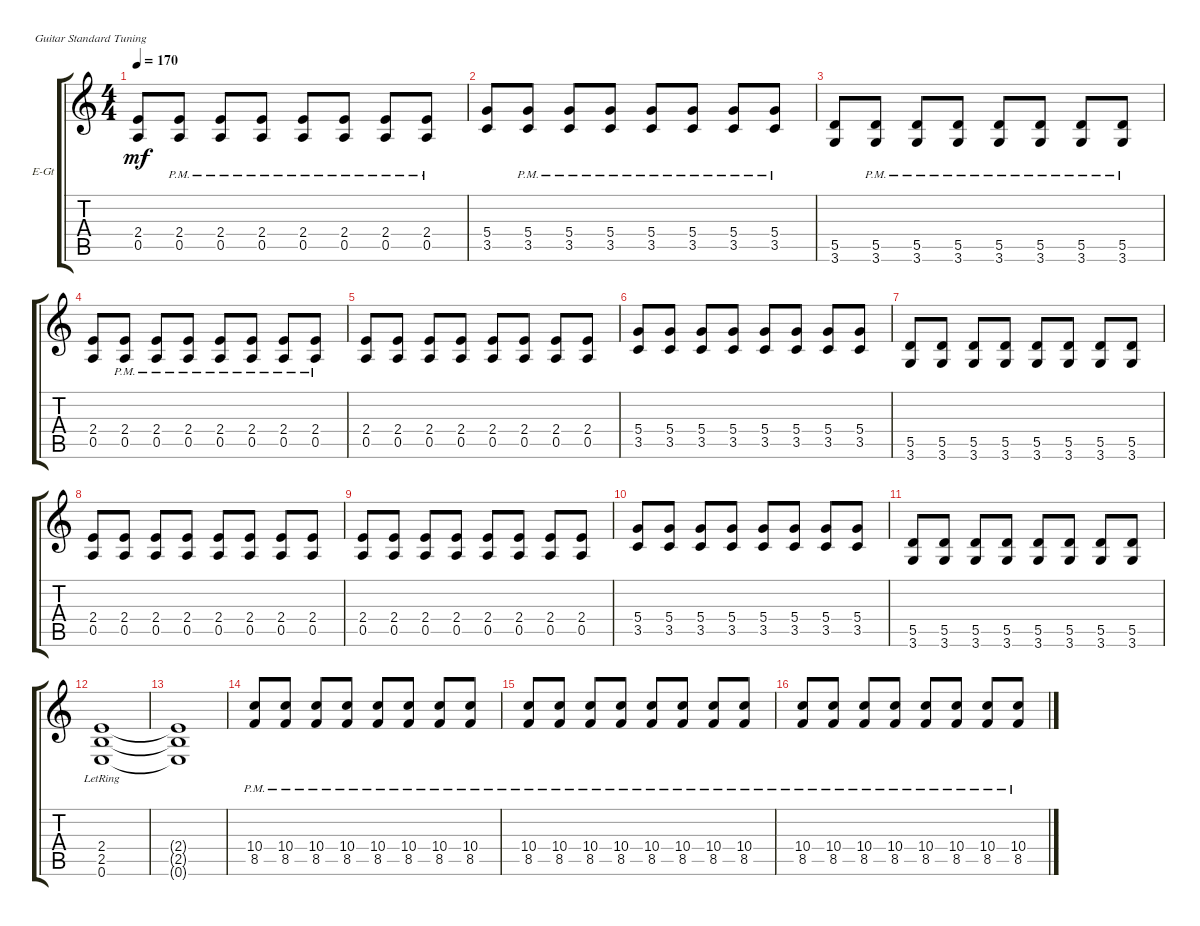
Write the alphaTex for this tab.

\defaultSystemsLayout 4
\bracketExtendMode groupsimilarinstruments
\firstSystemTrackNameOrientation horizontal
\otherSystemsTrackNameOrientation horizontal
\track ("Electric Guitar" "E-Gt") {instrument distortionguitar}
\staff {score tabs}
\tuning (E4 B3 G3 D3 A2 E2)
\ts (4 4)
\tempo 170
\clef g2
\ks c
(2.4 0.5).8{dy mf} (2.4{pm} 0.5{pm}).8 (2.4{pm} 0.5{pm}).8 (2.4{pm} 0.5{pm}).8 (2.4{pm} 0.5{pm}).8 (2.4{pm} 0.5{pm}).8 (2.4{pm} 0.5{pm}).8 (2.4{pm} 0.5{pm}).8 |
(3.5 5.4).8 (3.5{pm} 5.4{pm}).8 (3.5{pm} 5.4{pm}).8 (3.5{pm} 5.4{pm}).8 (3.5{pm} 5.4{pm}).8 (3.5{pm} 5.4{pm}).8 (3.5{pm} 5.4{pm}).8 (3.5{pm} 5.4{pm}).8 |
(3.6 5.5).8 (3.6{pm} 5.5{pm}).8 (3.6{pm} 5.5{pm}).8 (3.6{pm} 5.5{pm}).8 (3.6{pm} 5.5{pm}).8 (3.6{pm} 5.5{pm}).8 (3.6{pm} 5.5{pm}).8 (3.6{pm} 5.5{pm}).8 |
(2.4 0.5).8 (2.4{pm} 0.5{pm}).8 (2.4{pm} 0.5{pm}).8 (2.4{pm} 0.5{pm}).8 (2.4{pm} 0.5{pm}).8 (2.4{pm} 0.5{pm}).8 (2.4{pm} 0.5{pm}).8 (2.4{pm} 0.5{pm}).8 |
(2.4 0.5).8 (2.4 0.5).8 (2.4 0.5).8 (2.4 0.5).8 (2.4 0.5).8 (2.4 0.5).8 (2.4 0.5).8 (2.4 0.5).8 |
(3.5 5.4).8 (3.5 5.4).8 (3.5 5.4).8 (3.5 5.4).8 (3.5 5.4).8 (3.5 5.4).8 (3.5 5.4).8 (3.5 5.4).8 |
(3.6 5.5).8 (3.6 5.5).8 (3.6 5.5).8 (3.6 5.5).8 (3.6 5.5).8 (3.6 5.5).8 (3.6 5.5).8 (3.6 5.5).8 |
(2.4 0.5).8 (2.4 0.5).8 (2.4 0.5).8 (2.4 0.5).8 (2.4 0.5).8 (2.4 0.5).8 (2.4 0.5).8 (2.4 0.5).8 |
(2.4 0.5).8 (2.4 0.5).8 (2.4 0.5).8 (2.4 0.5).8 (2.4 0.5).8 (2.4 0.5).8 (2.4 0.5).8 (2.4 0.5).8 |
(3.5 5.4).8 (3.5 5.4).8 (3.5 5.4).8 (3.5 5.4).8 (3.5 5.4).8 (3.5 5.4).8 (3.5 5.4).8 (3.5 5.4).8 |
(3.6 5.5).8 (3.6 5.5).8 (3.6 5.5).8 (3.6 5.5).8 (3.6 5.5).8 (3.6 5.5).8 (3.6 5.5).8 (3.6 5.5).8 |
(2.4{lr} 2.5{lr} 0.6{lr}).1 |
(2.4{t} 2.5{t} 0.6{t}).1 |
(8.5{pm} 10.4{pm}).8 (8.5{pm} 10.4{pm}).8 (8.5{pm} 10.4{pm}).8 (8.5{pm} 10.4{pm}).8 (8.5{pm} 10.4{pm}).8 (8.5{pm} 10.4{pm}).8 (8.5{pm} 10.4{pm}).8 (8.5{pm} 10.4{pm}).8 |
(8.5{pm} 10.4{pm}).8 (8.5{pm} 10.4{pm}).8 (8.5{pm} 10.4{pm}).8 (8.5{pm} 10.4{pm}).8 (8.5{pm} 10.4{pm}).8 (8.5{pm} 10.4{pm}).8 (8.5{pm} 10.4{pm}).8 (8.5{pm} 10.4{pm}).8 |
(8.5{pm} 10.4{pm}).8 (8.5{pm} 10.4{pm}).8 (8.5{pm} 10.4{pm}).8 (8.5{pm} 10.4{pm}).8 (8.5{pm} 10.4{pm}).8 (8.5{pm} 10.4{pm}).8 (8.5{pm} 10.4{pm}).8 (8.5{pm} 10.4{pm}).8
